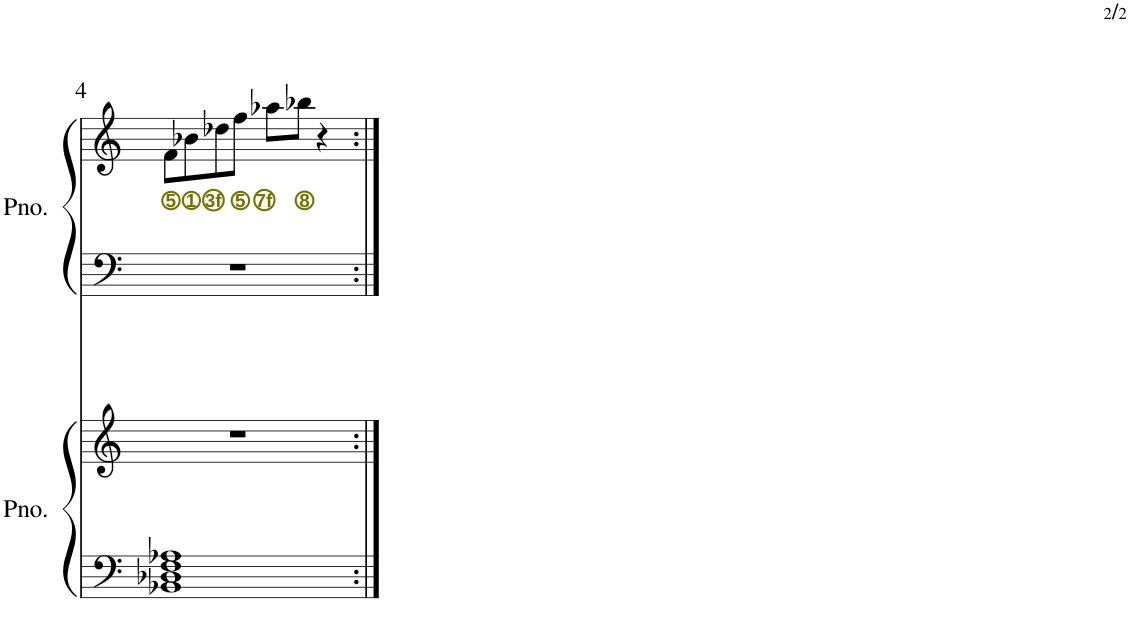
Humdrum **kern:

**kern	**kern	**kern	**kern	**text
*part2	*part2	*part1	*part1	*part1
*staff4	*staff3	*staff2	*staff1	*staff1
*I"ピアノ	*	*I"ピアノ	*	*
!!LO:PB:g=z
*clefF4	*clefG2	*clefF4	*clefG2	*
*k[]	*k[]	*k[]	*k[]	*
*M4/4	*M4/4	*M4/4	*M4/4	*
=4	=4	=4	=4	=4
!	!	!	!	!LO:LY:b:color=#727200
1BB-X 1D-X 1F 1A-X	1r	1r	8f\L	5
!	!	!	!	!LO:LY:b:color=#727200
.	.	.	8b-X\	1
!	!	!	!	!LO:LY:b:color=#727200
.	.	.	8dd-X\	3f
!	!	!	!	!LO:LY:b:color=#727200
.	.	.	8ff\J	5
!	!	!	!	!LO:LY:b:color=#727200
.	.	.	8aa-X\L	7f
!	!	!	!	!LO:LY:b:color=#727200
.	.	.	8bb-X\J	8
.	.	.	4r	.
=:|!	=:|!	=:|!	=:|!	=:|!
*-	*-	*-	*-	*-
